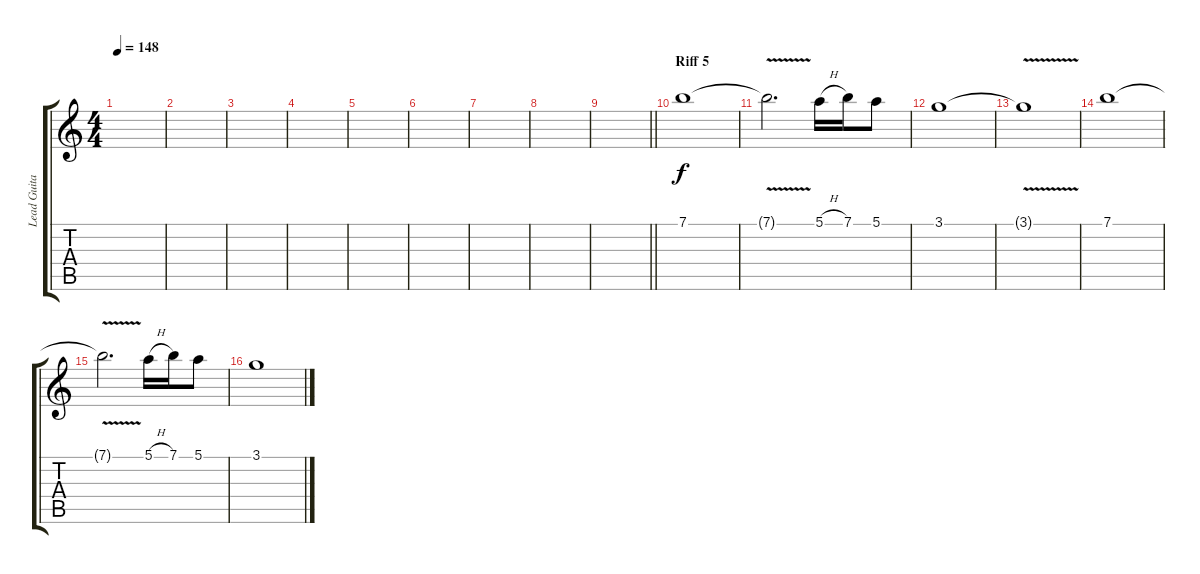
\track ("Lead Guitar" "Lead Guita") {instrument distortionguitar}
\staff {score tabs}
\tuning (E4 B3 G3 D3 A2 E2) {hide}
\ts (4 4)
\tempo 148
\clef g2
\ks c
|
|
|
|
|
|
|
|
\barLineRight lightlight
|
\section ("" "Riff 5")
7.1.1 |
7.1{v t}.2{d} 5.1{h}.16 7.1.16 5.1.8 |
3.1.1 |
3.1{v t}.1 |
7.1.1 |
7.1{v t}.2{d} 5.1{h}.16 7.1.16 5.1.8 |
3.1.1
